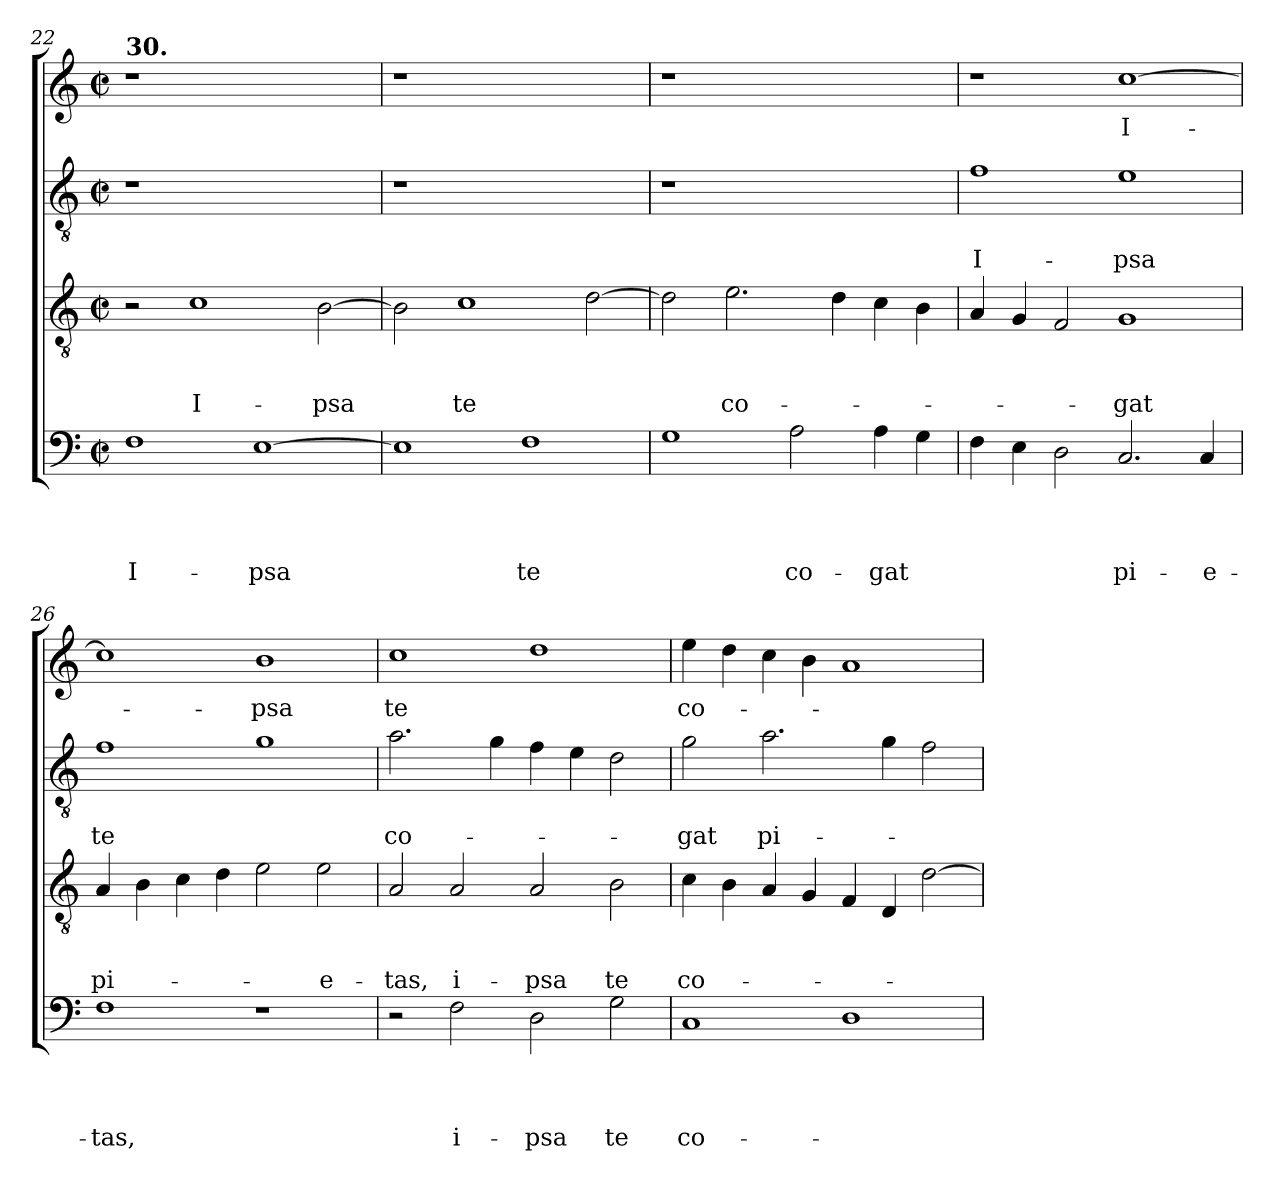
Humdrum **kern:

**kern	**text	**text	**text	**text	**kern	**text	**text	**text	**kern	**text	**text	**kern	**text
*part4	*part4	*part4	*part4	*part4	*part3	*part3	*part3	*part3	*part2	*part2	*part2	*part1	*part1
*staff4	*staff4	*staff4	*staff4	*staff4	*staff3	*staff3	*staff3	*staff3	*staff2	*staff2	*staff2	*staff1	*staff1
!!LO:PB:g=z
*clefF4	*	*	*	*	*clefGv2	*	*	*	*clefGv2	*	*	*clefG2	*
*k[]	*	*	*	*	*k[]	*	*	*	*k[]	*	*	*k[]	*
*C:	*	*	*	*	*C:	*	*	*	*C:	*	*	*C:	*
*M2/2	*	*	*	*	*M2/2	*	*	*	*M2/2	*	*	*M2/2	*
*met(c|)	*	*	*	*	*met(c|)	*	*	*	*met(c|)	*	*	*met(c|)	*
=22	=22	=22	=22	=22	=22	=22	=22	=22	=22	=22	=22	=22	=22
!	!	!	!	!	!	!	!	!	!	!	!	!LO:TX:a:B:t=30.	!
!	!	!	!	!LO:LY:b	!	!	!	!	!	!	!	!	!
1F	.	.	.	I-	2r	.	.	.	1r	.	.	1r	.
!	!	!	!	!	!	!	!	!LO:LY:b	!	!	!	!	!
.	.	.	.	.	1c	.	.	I-	.	.	.	.	.
!	!	!	!	!LO:LY:b	!	!	!	!	!	!	!	!	!
[1E	.	.	.	-psa	.	.	.	.	1ryy	.	.	1ryy	.
!	!	!	!	!	!	!	!	!LO:LY:b	!	!	!	!	!
.	.	.	.	.	[2B\	.	.	-psa	.	.	.	.	.
=23	=23	=23	=23	=23	=23	=23	=23	=23	=23	=23	=23	=23	=23
1E]	.	.	.	.	2B\]	.	.	.	1r	.	.	1r	.
!	!	!	!	!	!	!	!	!LO:LY:b	!	!	!	!	!
.	.	.	.	.	1c	.	.	te	.	.	.	.	.
!	!	!	!	!LO:LY:b	!	!	!	!	!	!	!	!	!
1F	.	.	.	te	.	.	.	.	1ryy	.	.	1ryy	.
.	.	.	.	.	[2d\	.	.	.	.	.	.	.	.
=24	=24	=24	=24	=24	=24	=24	=24	=24	=24	=24	=24	=24	=24
1G	.	.	.	.	2d\]	.	.	.	1r	.	.	1r	.
!	!	!	!	!	!	!	!	!LO:LY:b	!	!	!	!	!
.	.	.	.	.	2.e\	.	.	co-	.	.	.	.	.
!	!	!	!	!LO:LY:b	!	!	!	!	!	!	!	!	!
2A\	.	.	.	co-	.	.	.	.	1ryy	.	.	1ryy	.
.	.	.	.	.	4d\	.	.	.	.	.	.	.	.
!	!	!	!	!LO:LY:b	!	!	!	!	!	!	!	!	!
4A\	.	.	.	-gat	4c\	.	.	.	.	.	.	.	.
4G\	.	.	.	.	4B\	.	.	.	.	.	.	.	.
=25	=25	=25	=25	=25	=25	=25	=25	=25	=25	=25	=25	=25	=25
!	!	!	!	!	!	!	!	!	!	!	!LO:LY:b	!	!
4F\	.	.	.	.	4A/	.	.	.	1f	.	I-	1r	.
4E\	.	.	.	.	4G/	.	.	.	.	.	.	.	.
2D\	.	.	.	.	2F/	.	.	.	.	.	.	.	.
!	!	!	!	!LO:LY:b	!	!	!	!LO:LY:b	!	!	!LO:LY:b	!	!LO:LY:b
2.C/	.	.	.	pi-	1G	.	.	-gat	1e	.	-psa	[1cc	I-
!	!	!	!	!LO:LY:b	!	!	!	!	!	!	!	!	!
4C/	.	.	.	-e-	.	.	.	.	.	.	.	.	.
=26	=26	=26	=26	=26	=26	=26	=26	=26	=26	=26	=26	=26	=26
!	!	!	!	!LO:LY:b	!	!	!	!LO:LY:b	!	!	!LO:LY:b	!	!
1F	.	.	.	-tas,	4A/	.	.	pi-	1f	.	te	1cc]	.
.	.	.	.	.	4B\	.	.	.	.	.	.	.	.
.	.	.	.	.	4c\	.	.	.	.	.	.	.	.
.	.	.	.	.	4d\	.	.	.	.	.	.	.	.
!	!	!	!	!	!	!	!	!	!	!	!	!	!LO:LY:b
1r	.	.	.	.	2e\	.	.	.	1g	.	.	1b	-psa
!	!	!	!	!	!	!	!	!LO:LY:b	!	!	!	!	!
.	.	.	.	.	2e\	.	.	-e-	.	.	.	.	.
=27	=27	=27	=27	=27	=27	=27	=27	=27	=27	=27	=27	=27	=27
!	!	!	!	!	!	!	!	!LO:LY:b	!	!	!LO:LY:b	!	!LO:LY:b
2r	.	.	.	.	2A/	.	.	-tas,	2.a\	.	co-	1cc	te
!	!	!	!	!LO:LY:b	!	!	!	!LO:LY:b	!	!	!	!	!
2F\	.	.	.	i-	2A/	.	.	i-	.	.	.	.	.
.	.	.	.	.	.	.	.	.	4g\	.	.	.	.
!	!	!	!	!LO:LY:b	!	!	!	!LO:LY:b	!	!	!	!	!
2D\	.	.	.	-psa	2A/	.	.	-psa	4f\	.	.	1dd	.
.	.	.	.	.	.	.	.	.	4e\	.	.	.	.
!	!	!	!	!LO:LY:b	!	!	!	!LO:LY:b	!	!	!	!	!
2G\	.	.	.	te	2B\	.	.	te	2d\	.	.	.	.
!!LO:LB:g=z
=28	=28	=28	=28	=28	=28	=28	=28	=28	=28	=28	=28	=28	=28
!	!	!	!	!LO:LY:b	!	!	!	!LO:LY:b	!	!	!LO:LY:b	!	!LO:LY:b
1C	.	.	.	co-	4c\	.	.	co-	2g\	.	-gat	4ee\	co-
.	.	.	.	.	4B\	.	.	.	.	.	.	4dd\	.
!	!	!	!	!	!	!	!	!	!	!	!LO:LY:b	!	!
.	.	.	.	.	4A/	.	.	.	2.a\	.	pi-	4cc\	.
.	.	.	.	.	4G/	.	.	.	.	.	.	4b\	.
1D	.	.	.	.	4F/	.	.	.	.	.	.	1a	.
.	.	.	.	.	4D/	.	.	.	4g\	.	.	.	.
.	.	.	.	.	[2d\	.	.	.	2f\	.	.	.	.
=	=	=	=	=	=	=	=	=	=	=	=	=	=
*-	*-	*-	*-	*-	*-	*-	*-	*-	*-	*-	*-	*-	*-
